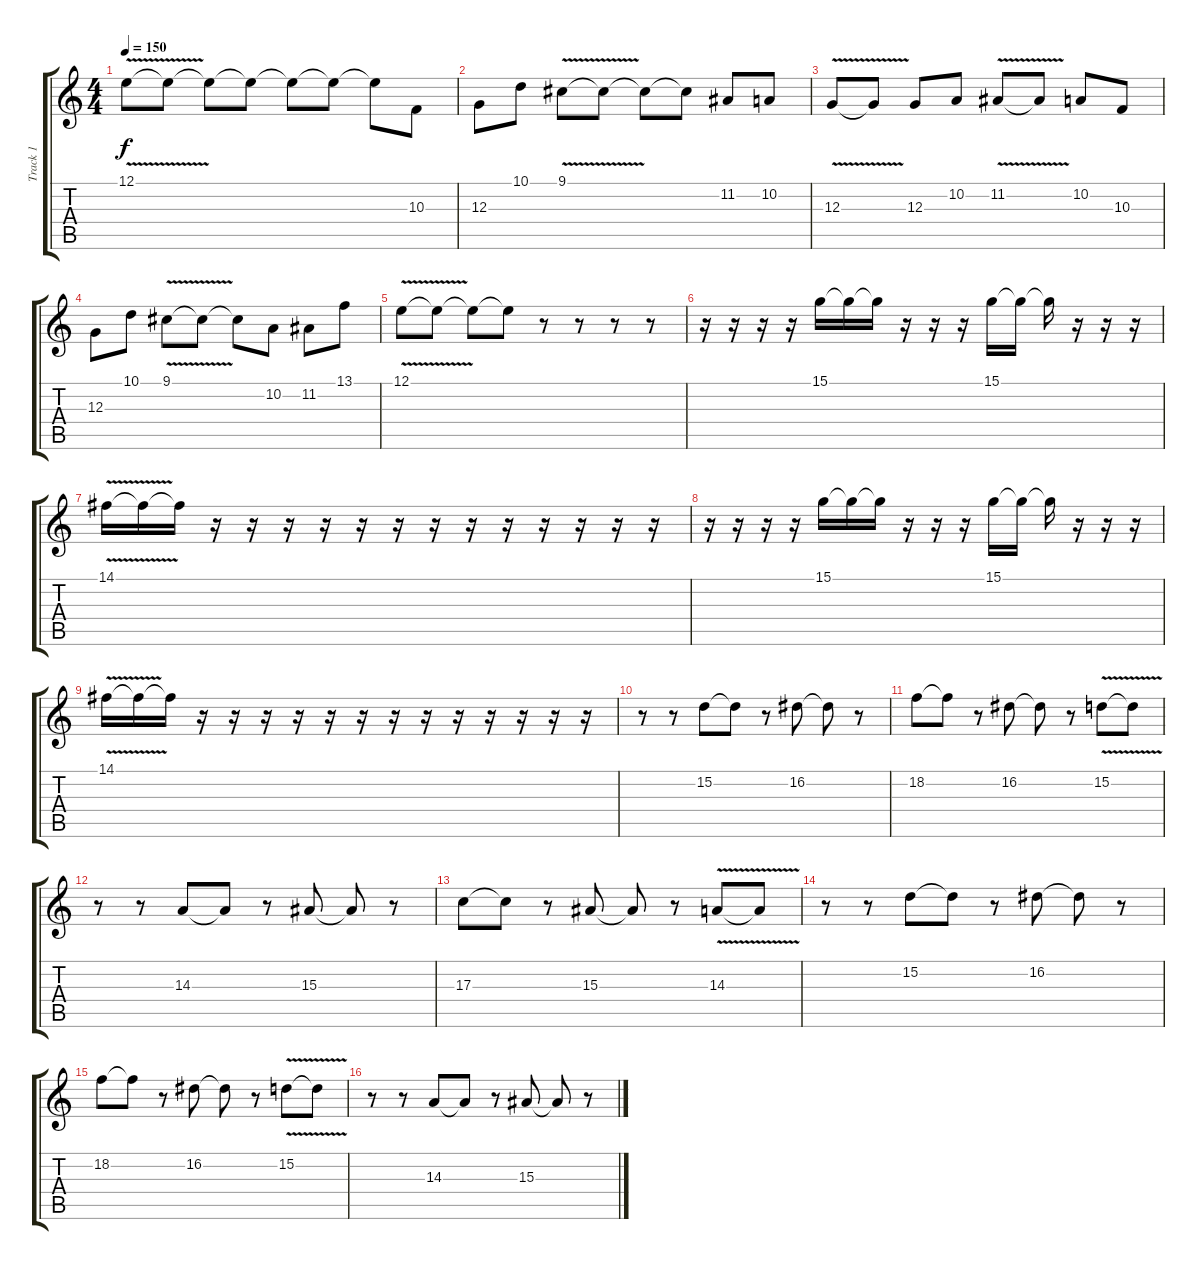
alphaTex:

\track ("Track 1" "Track 1") {instrument lead5charang}
\staff {score tabs}
\tuning (E4 B3 G3 D3 A2 E2) {hide}
\ts (4 4)
\tempo 150
\clef g2
\ks c
12.1{v}.8{dy f} 12.1{t}.8 12.1{t}.8 12.1{t}.8 12.1{t}.8 12.1{t}.8 12.1{t}.8 10.3.8 |
12.3.8 10.1.8 9.1{v}.8 9.1{t}.8 9.1{t}.8 9.1{t}.8 11.2.8 10.2.8 |
12.3{v}.8 12.3{t}.8 12.3.8 10.2.8 11.2{v}.8 11.2{t}.8 10.2.8 10.3.8 |
12.3.8 10.1.8 9.1{v}.8 9.1{t}.8 9.1{t}.8 10.2.8 11.2.8 13.1.8 |
12.1{v}.8 12.1{t}.8 12.1{t}.8 12.1{t}.8 r.8 r.8 r.8 r.8 |
r.16 r.16 r.16 r.16 15.1.16 15.1{t}.16 15.1{t}.16 r.16 r.16 r.16 15.1.16 15.1{t}.16 15.1{t}.16 r.16 r.16 r.16 |
14.1{v}.16 14.1{t}.16 14.1{t}.16 r.16 r.16 r.16 r.16 r.16 r.16 r.16 r.16 r.16 r.16 r.16 r.16 r.16 |
r.16 r.16 r.16 r.16 15.1.16 15.1{t}.16 15.1{t}.16 r.16 r.16 r.16 15.1.16 15.1{t}.16 15.1{t}.16 r.16 r.16 r.16 |
14.1{v}.16 14.1{t}.16 14.1{t}.16 r.16 r.16 r.16 r.16 r.16 r.16 r.16 r.16 r.16 r.16 r.16 r.16 r.16 |
r.8 r.8 15.2.8 15.2{t}.8 r.8 16.2.8 16.2{t}.8 r.8 |
18.2.8 18.2{t}.8 r.8 16.2.8 16.2{t}.8 r.8 15.2{v}.8 15.2{t}.8 |
r.8 r.8 14.3.8 14.3{t}.8 r.8 15.3.8 15.3{t}.8 r.8 |
17.3.8 17.3{t}.8 r.8 15.3.8 15.3{t}.8 r.8 14.3{v}.8 14.3{t}.8 |
r.8 r.8 15.2.8 15.2{t}.8 r.8 16.2.8 16.2{t}.8 r.8 |
18.2.8 18.2{t}.8 r.8 16.2.8 16.2{t}.8 r.8 15.2{v}.8 15.2{t}.8 |
r.8 r.8 14.3.8 14.3{t}.8 r.8 15.3.8 15.3{t}.8 r.8
